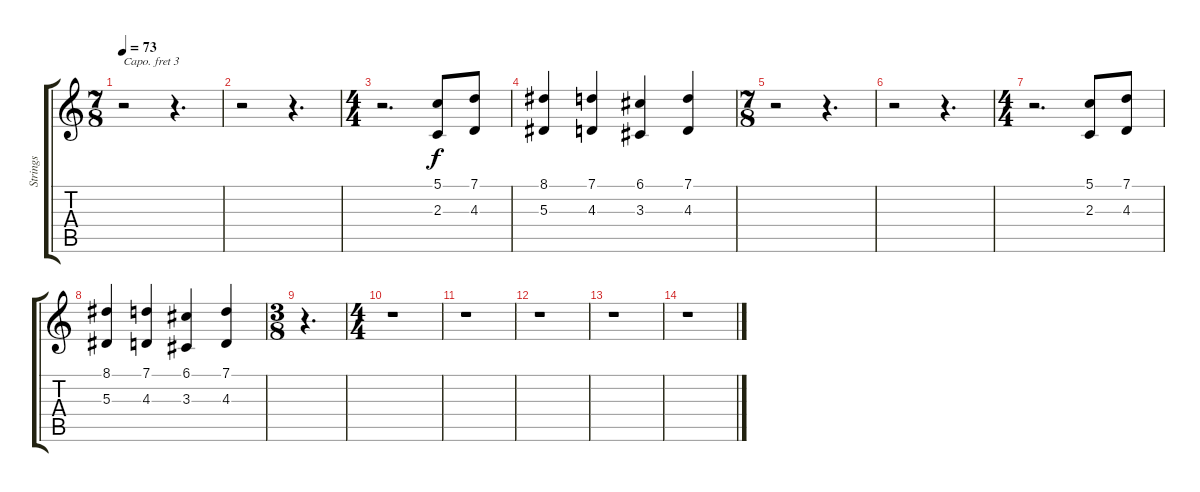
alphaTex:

\track ("Strings" "Strings") {instrument stringensemble1}
\staff {score tabs}
\capo 3
\tuning (E4 B3 G3 D3 A2 E2) {hide}
\ts (7 8)
\tempo 73
\clef g2
\ks c
r.2{dy f} r.4{d} |
r.2 r.4{d} |
\ts (4 4)
r.2{d} (5.1 2.3).8 (7.1 4.3).8 |
(8.1 5.3).4 (7.1 4.3).4 (6.1 3.3).4 (7.1 4.3).4 |
\ts (7 8)
r.2 r.4{d} |
r.2 r.4{d} |
\ts (4 4)
r.2{d} (5.1 2.3).8 (7.1 4.3).8 |
(8.1 5.3).4 (7.1 4.3).4 (6.1 3.3).4 (7.1 4.3).4 |
\ts (3 8)
r.4{d} |
\ts (4 4)
r.1 |
r.1 |
r.1 |
r.1 |
r.1
